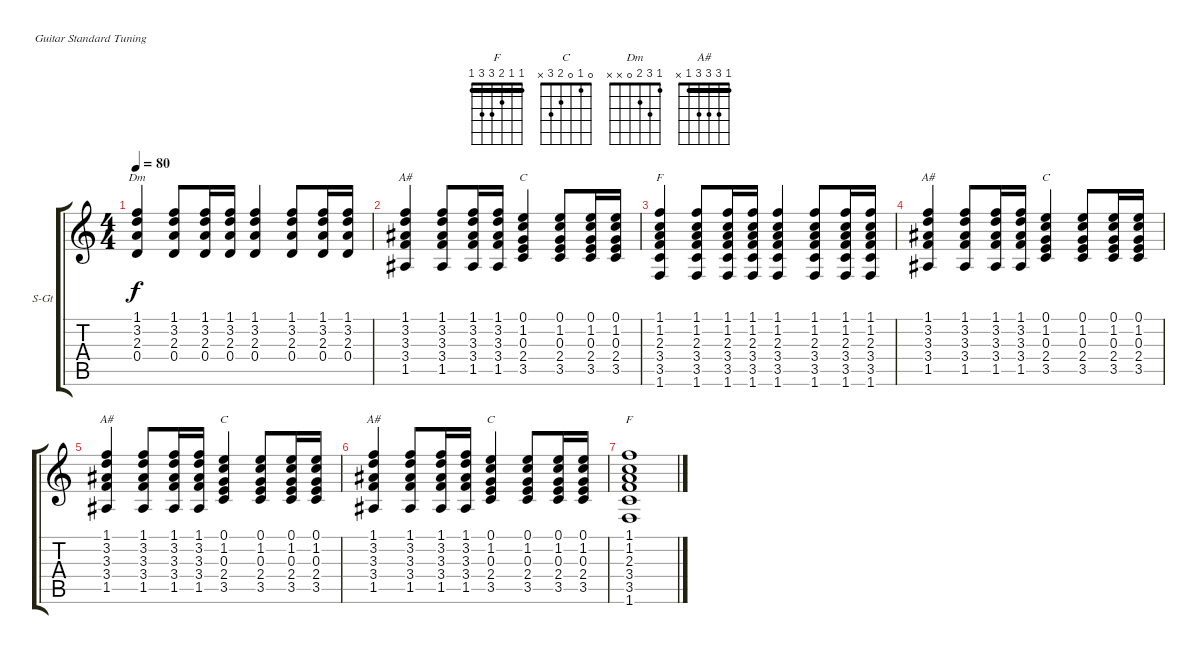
\bracketExtendMode groupsimilarinstruments
\firstSystemTrackNameOrientation horizontal
\otherSystemsTrackNameOrientation horizontal
\track ("节奏吉他 (黄家驹)" "S-Gt") {instrument acousticguitarsteel}
\staff {score tabs}
\tuning (E4 B3 G3 D3 A2 E2)
\chord ("F" 1 1 2 3 3 1) {showfingering false barre (1 1)}
\chord ("C" 0 1 0 2 3 x) {showfingering false}
\chord ("Dm" 1 3 2 0 x x) {showfingering false}
\chord ("A#" 1 3 3 3 1 x) {showfingering false barre 1}
\ts (4 4)
\tempo 80
\clef g2
\ks c
(1.1 3.2 2.3 0.4).4{ch "Dm" dy f} (1.1 3.2 2.3 0.4).8 (1.1 3.2 2.3 0.4).16 (1.1 3.2 2.3 0.4).16 (1.1 3.2 2.3 0.4).4 (1.1 3.2 2.3 0.4).8 (1.1 3.2 2.3 0.4).16 (1.1 3.2 2.3 0.4).16 |
(1.1 3.2 3.3 3.4 1.5).4{ch "A#"} (1.1 3.2 3.3 3.4 1.5).8 (1.1 3.2 3.3 3.4 1.5).16 (1.1 3.2 3.3 3.4 1.5).16 (0.1 1.2 0.3 2.4 3.5).4{ch "C"} (0.1 1.2 0.3 2.4 3.5).8 (0.1 1.2 0.3 2.4 3.5).16 (0.1 1.2 0.3 2.4 3.5).16 |
(1.1 1.2 2.3 3.4 3.5 1.6).4{ch "F"} (1.1 1.2 2.3 3.4 3.5 1.6).8 (1.1 1.2 2.3 3.4 3.5 1.6).16 (1.1 1.2 2.3 3.4 3.5 1.6).16 (1.1 1.2 2.3 3.4 3.5 1.6).4 (1.1 1.2 2.3 3.4 3.5 1.6).8 (1.1 1.2 2.3 3.4 3.5 1.6).16 (1.1 1.2 2.3 3.4 3.5 1.6).16 |
(1.1 3.2 3.3 3.4 1.5).4{ch "A#"} (1.1 3.2 3.3 3.4 1.5).8 (1.1 3.2 3.3 3.4 1.5).16 (1.1 3.2 3.3 3.4 1.5).16 (0.1 1.2 0.3 2.4 3.5).4{ch "C"} (0.1 1.2 0.3 2.4 3.5).8 (0.1 1.2 0.3 2.4 3.5).16 (0.1 1.2 0.3 2.4 3.5).16 |
(1.1 3.2 3.3 3.4 1.5).4{ch "A#"} (1.1 3.2 3.3 3.4 1.5).8 (1.1 3.2 3.3 3.4 1.5).16 (1.1 3.2 3.3 3.4 1.5).16 (0.1 1.2 0.3 2.4 3.5).4{ch "C"} (0.1 1.2 0.3 2.4 3.5).8 (0.1 1.2 0.3 2.4 3.5).16 (0.1 1.2 0.3 2.4 3.5).16 |
(1.1 3.2 3.3 3.4 1.5).4{ch "A#"} (1.1 3.2 3.3 3.4 1.5).8 (1.1 3.2 3.3 3.4 1.5).16 (1.1 3.2 3.3 3.4 1.5).16 (0.1 1.2 0.3 2.4 3.5).4{ch "C"} (0.1 1.2 0.3 2.4 3.5).8 (0.1 1.2 0.3 2.4 3.5).16 (0.1 1.2 0.3 2.4 3.5).16 |
(1.1 1.2 2.3 3.4 3.5 1.6).1{ch "F"}
